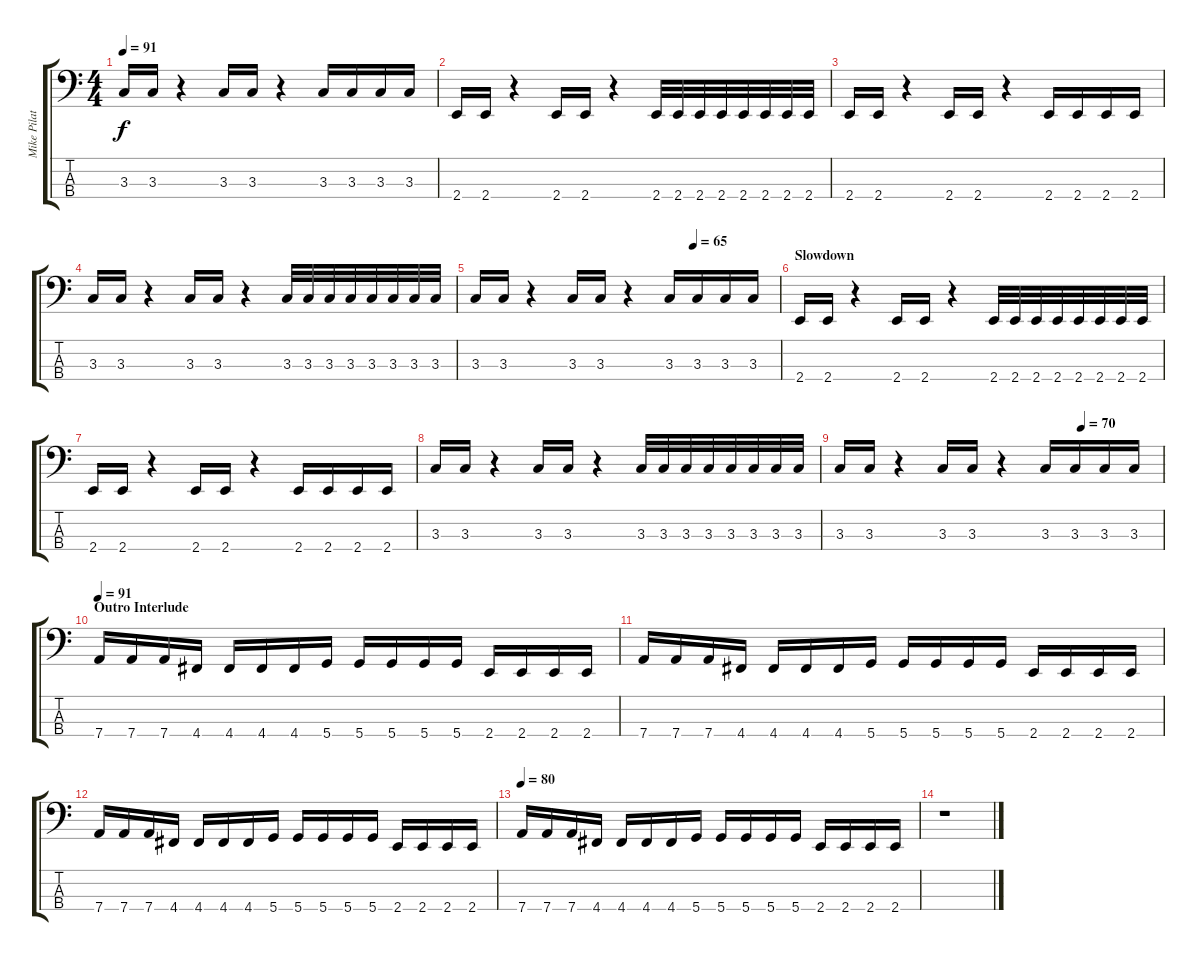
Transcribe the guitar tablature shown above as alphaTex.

\track ("Mike Pilato" "Mike Pilat") {instrument electricbassfinger}
\staff {score tabs}
\tuning (G2 D2 A1 D1) {hide}
\ts (4 4)
\tempo 91
\clef f4
\ks c
3.3.16{dy f} 3.3.16 r.4 3.3.16 3.3.16 r.4 3.3.16 3.3.16 3.3.16 3.3.16 |
2.4.16 2.4.16 r.4 2.4.16 2.4.16 r.4 2.4.32 2.4.32 2.4.32 2.4.32 2.4.32 2.4.32 2.4.32 2.4.32 |
2.4.16 2.4.16 r.4 2.4.16 2.4.16 r.4 2.4.16 2.4.16 2.4.16 2.4.16 |
3.3.16 3.3.16 r.4 3.3.16 3.3.16 r.4 3.3.32 3.3.32 3.3.32 3.3.32 3.3.32 3.3.32 3.3.32 3.3.32 |
\tempo (65 0.71875)
3.3.16 3.3.16 r.4 3.3.16 3.3.16 r.4 3.3.16 3.3.16 3.3.16 3.3.16 |
\section ("" "Slowdown")
2.4.16 2.4.16 r.4 2.4.16 2.4.16 r.4 2.4.32 2.4.32 2.4.32 2.4.32 2.4.32 2.4.32 2.4.32 2.4.32 |
2.4.16 2.4.16 r.4 2.4.16 2.4.16 r.4 2.4.16 2.4.16 2.4.16 2.4.16 |
3.3.16 3.3.16 r.4 3.3.16 3.3.16 r.4 3.3.32 3.3.32 3.3.32 3.3.32 3.3.32 3.3.32 3.3.32 3.3.32 |
\tempo (70 0.75)
3.3.16 3.3.16 r.4 3.3.16 3.3.16 r.4 3.3.16 3.3.16 3.3.16 3.3.16 |
\section ("" "Outro Interlude")
\tempo 91
7.4.16 7.4.16 7.4.16 4.4.16 4.4.16 4.4.16 4.4.16 5.4.16 5.4.16 5.4.16 5.4.16 5.4.16 2.4.16 2.4.16 2.4.16 2.4.16 |
7.4.16 7.4.16 7.4.16 4.4.16 4.4.16 4.4.16 4.4.16 5.4.16 5.4.16 5.4.16 5.4.16 5.4.16 2.4.16 2.4.16 2.4.16 2.4.16 |
7.4.16 7.4.16 7.4.16 4.4.16 4.4.16 4.4.16 4.4.16 5.4.16 5.4.16 5.4.16 5.4.16 5.4.16 2.4.16 2.4.16 2.4.16 2.4.16 |
\tempo 80
7.4.16 7.4.16 7.4.16 4.4.16 4.4.16 4.4.16 4.4.16 5.4.16 5.4.16 5.4.16 5.4.16 5.4.16 2.4.16 2.4.16 2.4.16 2.4.16 |
r.1
